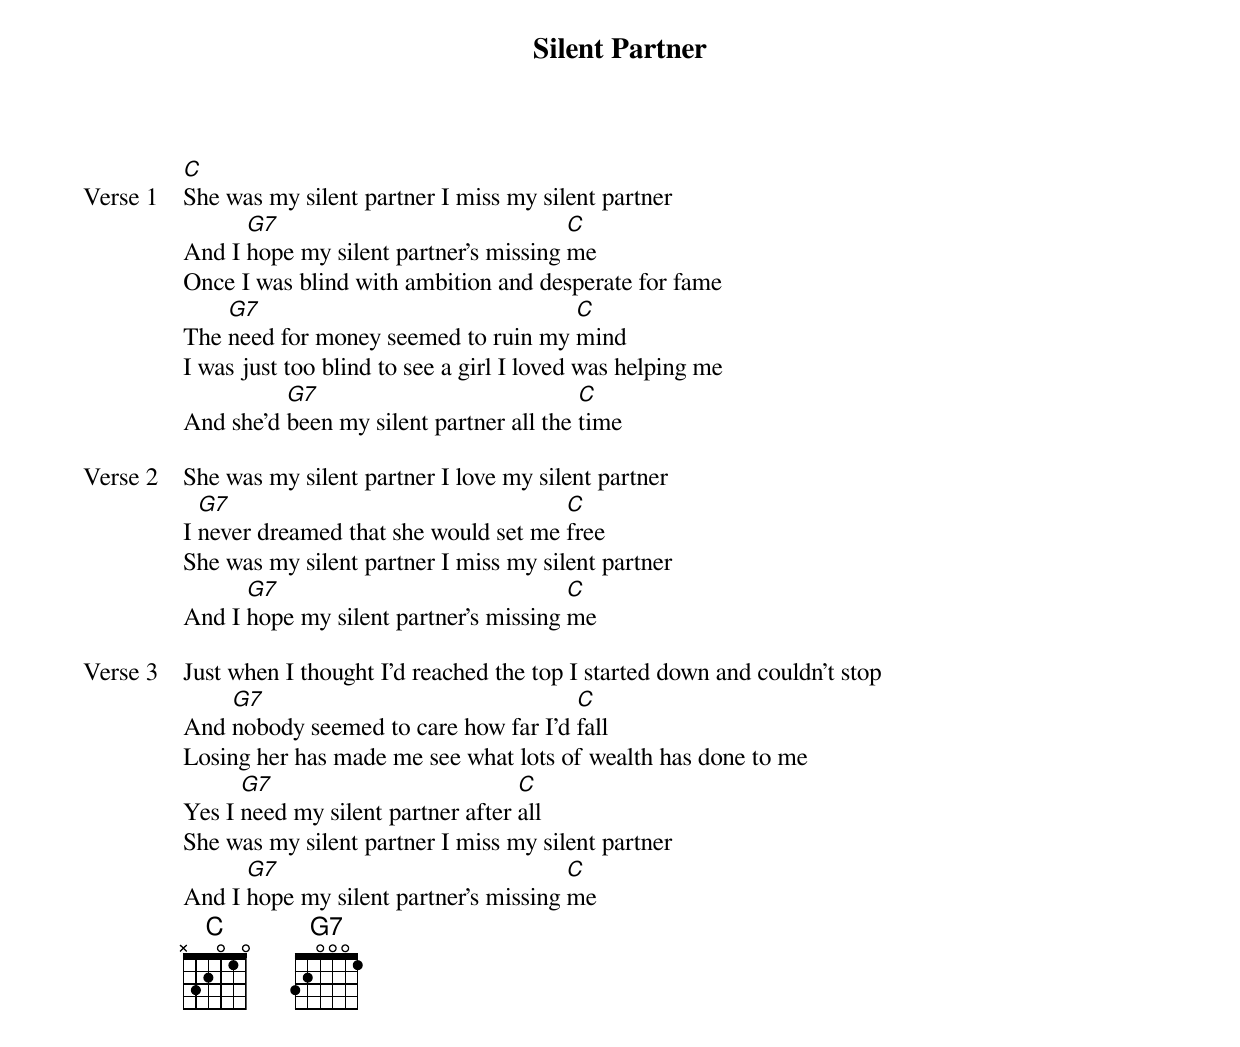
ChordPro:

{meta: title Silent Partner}
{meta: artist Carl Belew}
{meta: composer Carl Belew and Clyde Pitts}
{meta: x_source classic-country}
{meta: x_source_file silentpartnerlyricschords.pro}
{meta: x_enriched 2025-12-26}

{start_of_verse: Verse 1}
[C]She was my silent partner I miss my silent partner
And I [G7]hope my silent partner's missing [C]me
Once I was blind with ambition and desperate for fame
The [G7]need for money seemed to ruin my [C]mind
I was just too blind to see a girl I loved was helping me
And she'd [G7]been my silent partner all the [C]time
{end_of_verse}

{start_of_verse: Verse 2}
She was my silent partner I love my silent partner
I [G7]never dreamed that she would set me [C]free
She was my silent partner I miss my silent partner
And I [G7]hope my silent partner's missing [C]me
{end_of_verse}

{start_of_verse: Verse 3}
Just when I thought I'd reached the top I started down and couldn't stop
And [G7]nobody seemed to care how far I'd [C]fall
Losing her has made me see what lots of wealth has done to me
Yes I [G7]need my silent partner after [C]all
She was my silent partner I miss my silent partner
And I [G7]hope my silent partner's missing [C]me
{end_of_verse}
